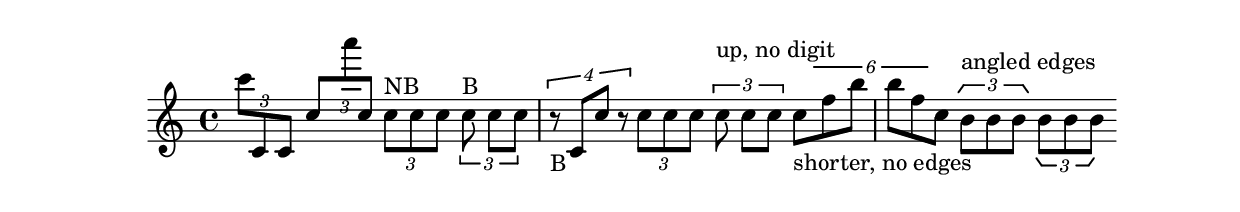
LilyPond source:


\header {
texidoc = "Tuplet bracket formatting supports numerous options,
for instance, bracketed (B) and non-bracketed (NB).
"
}
 

\version "2.1.36"


\score { 
    \context Voice \notes\relative c'' {

 	\times 2/3 { c'8 c,, c }
 	\times 2/3 { c'8 c'' c,, }

	
 	\times 2/3 {  c8[^"NB" c c]  }
	
 	\times 2/3 { c8^"B"  c[ c]  }
 	\times 2/4 { r8_"B"  c,[ c'] r8 }
	
 	\override TupletBracket  #'bracket-visibility = #'if-no-beam  
 	\times 2/3 {  c8[ c c]  }
	
	\override TupletBracket  #'direction = #1
 	\override TupletBracket  #'number-visibility = ##f
 	\times 2/3 { c8^""^""^"up, no digit"  c[ c]  }
 	\revert TupletBracket #'number-visibility

	\override TupletBracket  #'bracket-visibility = ##t
	\override TupletBracket  #'edge-height = #'(0.0 . 0.0)
	\override TupletBracket  #'shorten-pair = #'(2.0 . 2.0)
	\times 4/6 { c_"shorter, no edges" f b  b f c}	
	\revert TupletBracket #'edge-height
	\revert TupletBracket #'shorten-pair
    	\override TupletBracket  #'bracket-flare = #'(0.5 . 0.5)
	\times 2/3 { b^""^""^"angled edges" b b }
 	\revert TupletBracket #'direction
	\times 2/3 { b b b }

    }
}

